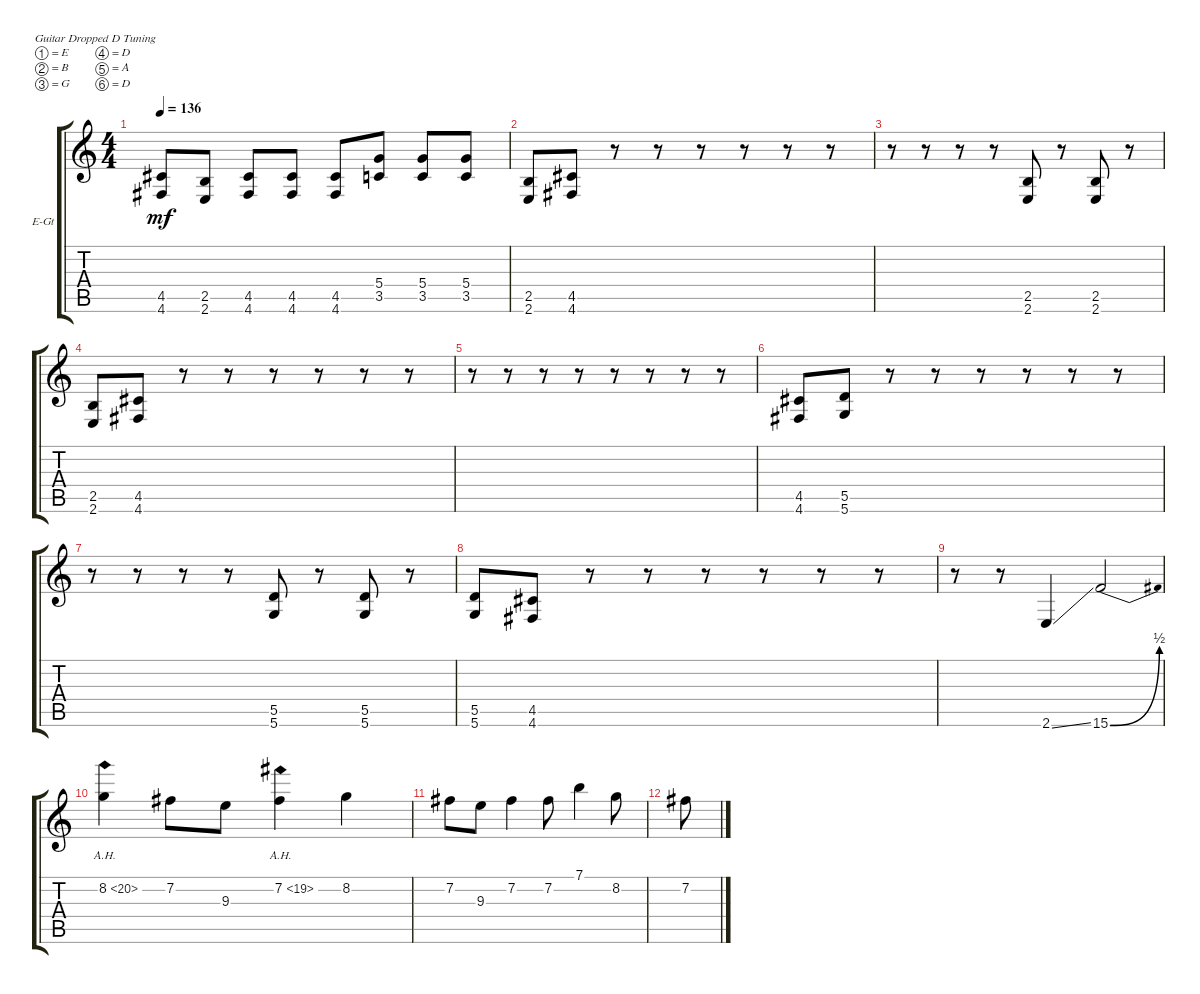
\defaultSystemsLayout 4
\bracketExtendMode groupsimilarinstruments
\firstSystemTrackNameOrientation horizontal
\otherSystemsTrackNameOrientation horizontal
\track ("Electric Guitar" "E-Gt") {instrument overdrivenguitar}
\staff {score tabs}
\tuning (E4 B3 G3 D3 A2 D2)
\ts (4 4)
\tempo 136
\clef g2
\ks c
(4.6 4.5).8{dy mf} (2.6 2.5).8 (4.6 4.5).8 (4.6 4.5).8 (4.6 4.5).8 (3.5 5.4).8 (3.5 5.4).8 (3.5 5.4).8 |
(2.6 2.5).8 (4.5 4.6).8 r.8 r.8 r.8 r.8 r.8 r.8 |
r.8 r.8 r.8 r.8 (2.5 2.6).8 r.8 (2.6 2.5).8 r.8 |
(2.6 2.5).8 (4.5 4.6).8 r.8 r.8 r.8 r.8 r.8 r.8 |
r.8 r.8 r.8 r.8 r.8 r.8 r.8 r.8 |
(4.6 4.5).8 (5.5 5.6).8 r.8 r.8 r.8 r.8 r.8 r.8 |
r.8 r.8 r.8 r.8 (5.6 5.5).8 r.8 (5.5 5.6).8 r.8 |
(5.6 5.5).8 (4.5 4.6).8 r.8 r.8 r.8 r.8 r.8 r.8 |
r.8 r.8 2.6{ss}.4 15.6{be (bend 0 0 15.6 2)}.2 |
8.2{ah 12}.4 7.2.8 9.3.8 7.2{ah 12}.4 8.2.4 |
7.2.8 9.3.8 7.2.4 7.2.8 7.1.4 8.2.8 |
7.2.8
